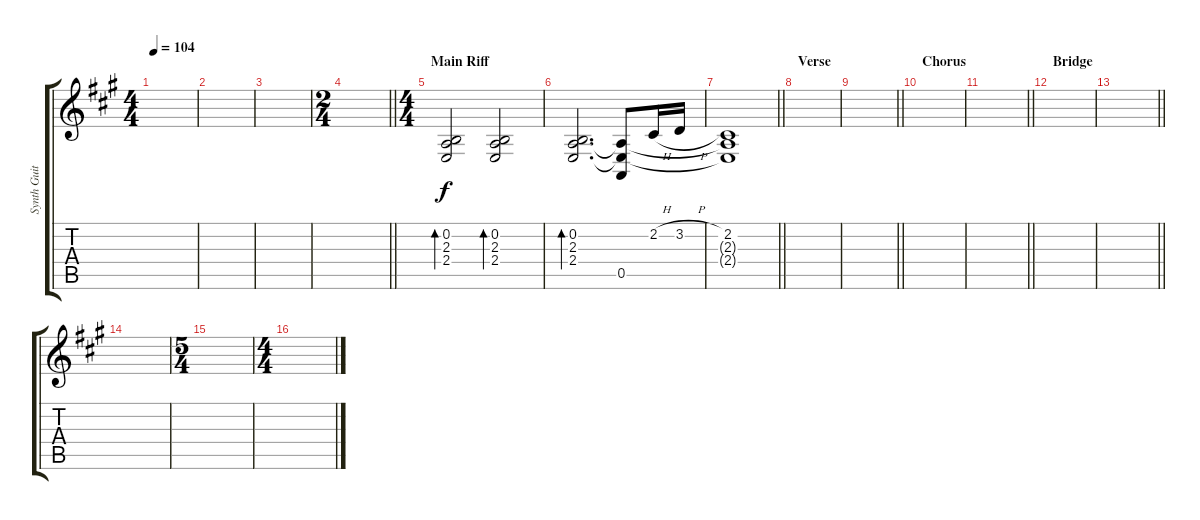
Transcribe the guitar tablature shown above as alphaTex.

\track ("Synth Guitar" "Synth Guit") {instrument sitar}
\staff {score tabs}
\tuning (E4 B3 G3 D3 A2 E2) {hide}
\ts (4 4)
\tempo 104
\clef g2
\ks a
|
|
|
\ts (2 4)
\barLineRight lightlight
|
\ts (4 4)
\section ("" "Main Riff")
(0.2 2.3 2.4).2{bd 240 volume 5 balance 8} (0.2 2.3 2.4).2{bd 240} |
(0.2 2.3 2.4).2{d bd 480} (2.3{t} 2.4{t} 0.5).8 2.2{h}.16 3.2{h}.16 |
\barLineRight lightlight
(2.2 2.3{t} 2.4{t}).1 |
\section ("" "Verse")
|
\barLineRight lightlight
|
\section ("" "Chorus")
|
\barLineRight lightlight
|
\section ("" "Bridge")
|
\barLineRight lightlight
|
|
\ts (5 4)
|
\ts (4 4)
